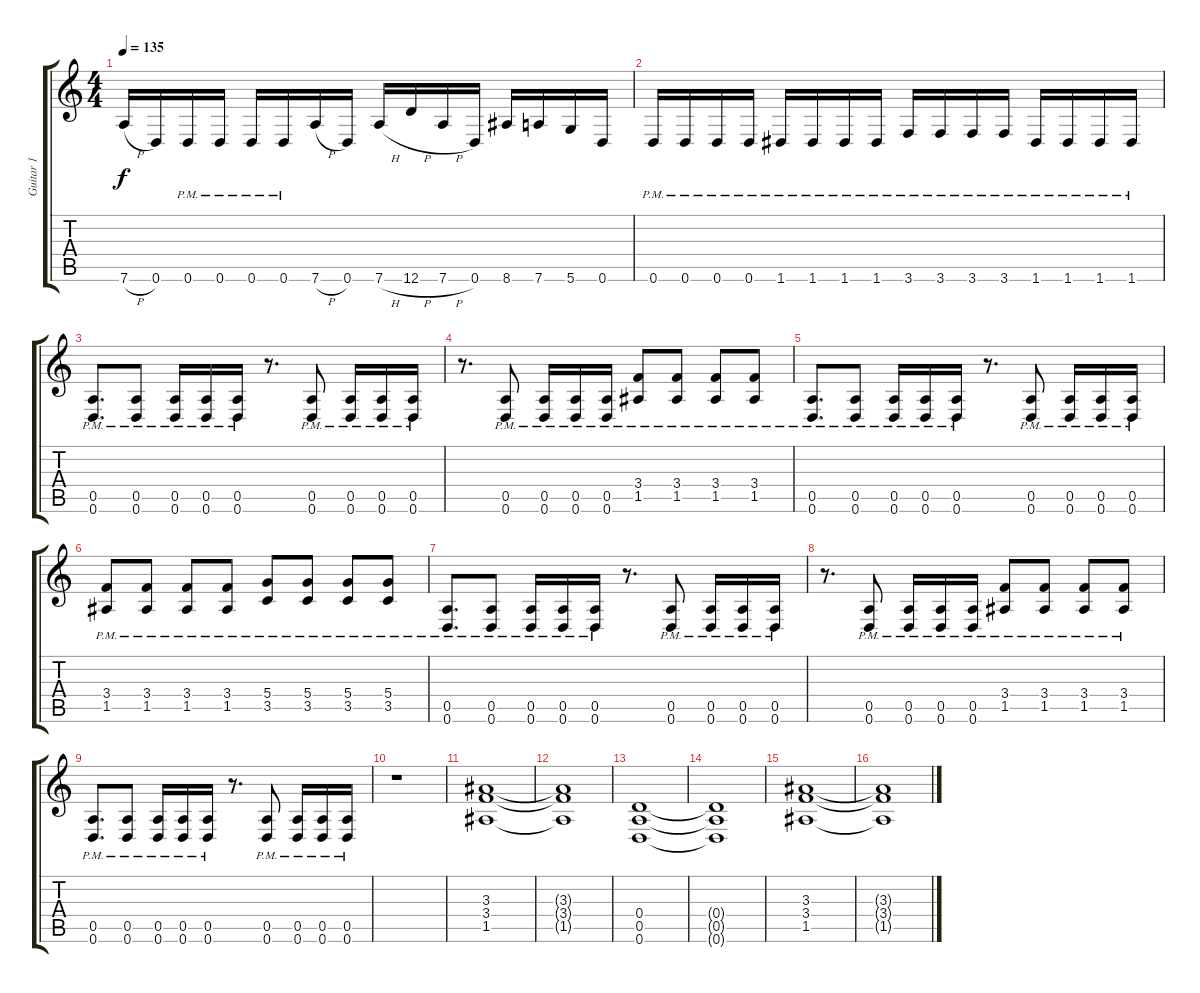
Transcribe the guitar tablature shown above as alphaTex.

\track ("Guitar 1" "Guitar 1") {instrument distortionguitar}
\staff {score tabs}
\tuning (E4 B3 G3 D3 A2 D2) {hide}
\ts (4 4)
\tempo 135
\clef g2
\ks c
7.6{h}.16{dy f} 0.6.16 0.6{pm}.16 0.6{pm}.16 0.6{pm}.16 0.6{pm}.16 7.6{h}.16 0.6.16 7.6{h}.16 12.6{h}.16 7.6{h}.16 0.6.16 8.6.16 7.6.16 5.6.16 0.6.16 |
0.6{pm}.16 0.6{pm}.16 0.6{pm}.16 0.6{pm}.16 1.6{pm}.16 1.6{pm}.16 1.6{pm}.16 1.6{pm}.16 3.6{pm}.16 3.6{pm}.16 3.6{pm}.16 3.6{pm}.16 1.6{pm}.16 1.6{pm}.16 1.6{pm}.16 1.6{pm}.16 |
(0.5{pm} 0.6{pm}).8{d} (0.5{pm} 0.6{pm}).8 (0.5{pm} 0.6{pm}).16 (0.5{pm} 0.6{pm}).16 (0.5{pm} 0.6{pm}).16 r.8{d} (0.5{pm} 0.6{pm}).8 (0.5{pm} 0.6{pm}).16 (0.5{pm} 0.6{pm}).16 (0.5{pm} 0.6{pm}).16 |
r.8{d} (0.5{pm} 0.6{pm}).8 (0.5{pm} 0.6{pm}).16 (0.5{pm} 0.6{pm}).16 (0.5{pm} 0.6{pm}).16 (3.4{pm} 1.5{pm}).8 (3.4{pm} 1.5{pm}).8 (3.4{pm} 1.5{pm}).8 (3.4{pm} 1.5{pm}).8 |
(0.5{pm} 0.6{pm}).8{d} (0.5{pm} 0.6{pm}).8 (0.5{pm} 0.6{pm}).16 (0.5{pm} 0.6{pm}).16 (0.5{pm} 0.6{pm}).16 r.8{d} (0.5{pm} 0.6{pm}).8 (0.5{pm} 0.6{pm}).16 (0.5{pm} 0.6{pm}).16 (0.5{pm} 0.6{pm}).16 |
(3.4{pm} 1.5{pm}).8 (3.4{pm} 1.5{pm}).8 (3.4{pm} 1.5{pm}).8 (3.4{pm} 1.5{pm}).8 (5.4{pm} 3.5{pm}).8 (5.4{pm} 3.5{pm}).8 (5.4{pm} 3.5{pm}).8 (5.4{pm} 3.5{pm}).8 |
(0.5{pm} 0.6{pm}).8{d} (0.5{pm} 0.6{pm}).8 (0.5{pm} 0.6{pm}).16 (0.5{pm} 0.6{pm}).16 (0.5{pm} 0.6{pm}).16 r.8{d} (0.5{pm} 0.6{pm}).8 (0.5{pm} 0.6{pm}).16 (0.5{pm} 0.6{pm}).16 (0.5{pm} 0.6{pm}).16 |
r.8{d} (0.5{pm} 0.6{pm}).8 (0.5{pm} 0.6{pm}).16 (0.5{pm} 0.6{pm}).16 (0.5{pm} 0.6{pm}).16 (3.4{pm} 1.5{pm}).8 (3.4{pm} 1.5{pm}).8 (3.4{pm} 1.5{pm}).8 (3.4{pm} 1.5{pm}).8 |
(0.5{pm} 0.6{pm}).8{d} (0.5{pm} 0.6{pm}).8 (0.5{pm} 0.6{pm}).16 (0.5{pm} 0.6{pm}).16 (0.5{pm} 0.6{pm}).16 r.8{d} (0.5{pm} 0.6{pm}).8 (0.5{pm} 0.6{pm}).16 (0.5{pm} 0.6{pm}).16 (0.5{pm} 0.6{pm}).16 |
r.1 |
(3.3 3.4 1.5).1 |
(3.3{t} 3.4{t} 1.5{t}).1 |
(0.4 0.5 0.6).1 |
(0.4{t} 0.5{t} 0.6{t}).1 |
(3.3 3.4 1.5).1 |
(3.3{t} 3.4{t} 1.5{t}).1
